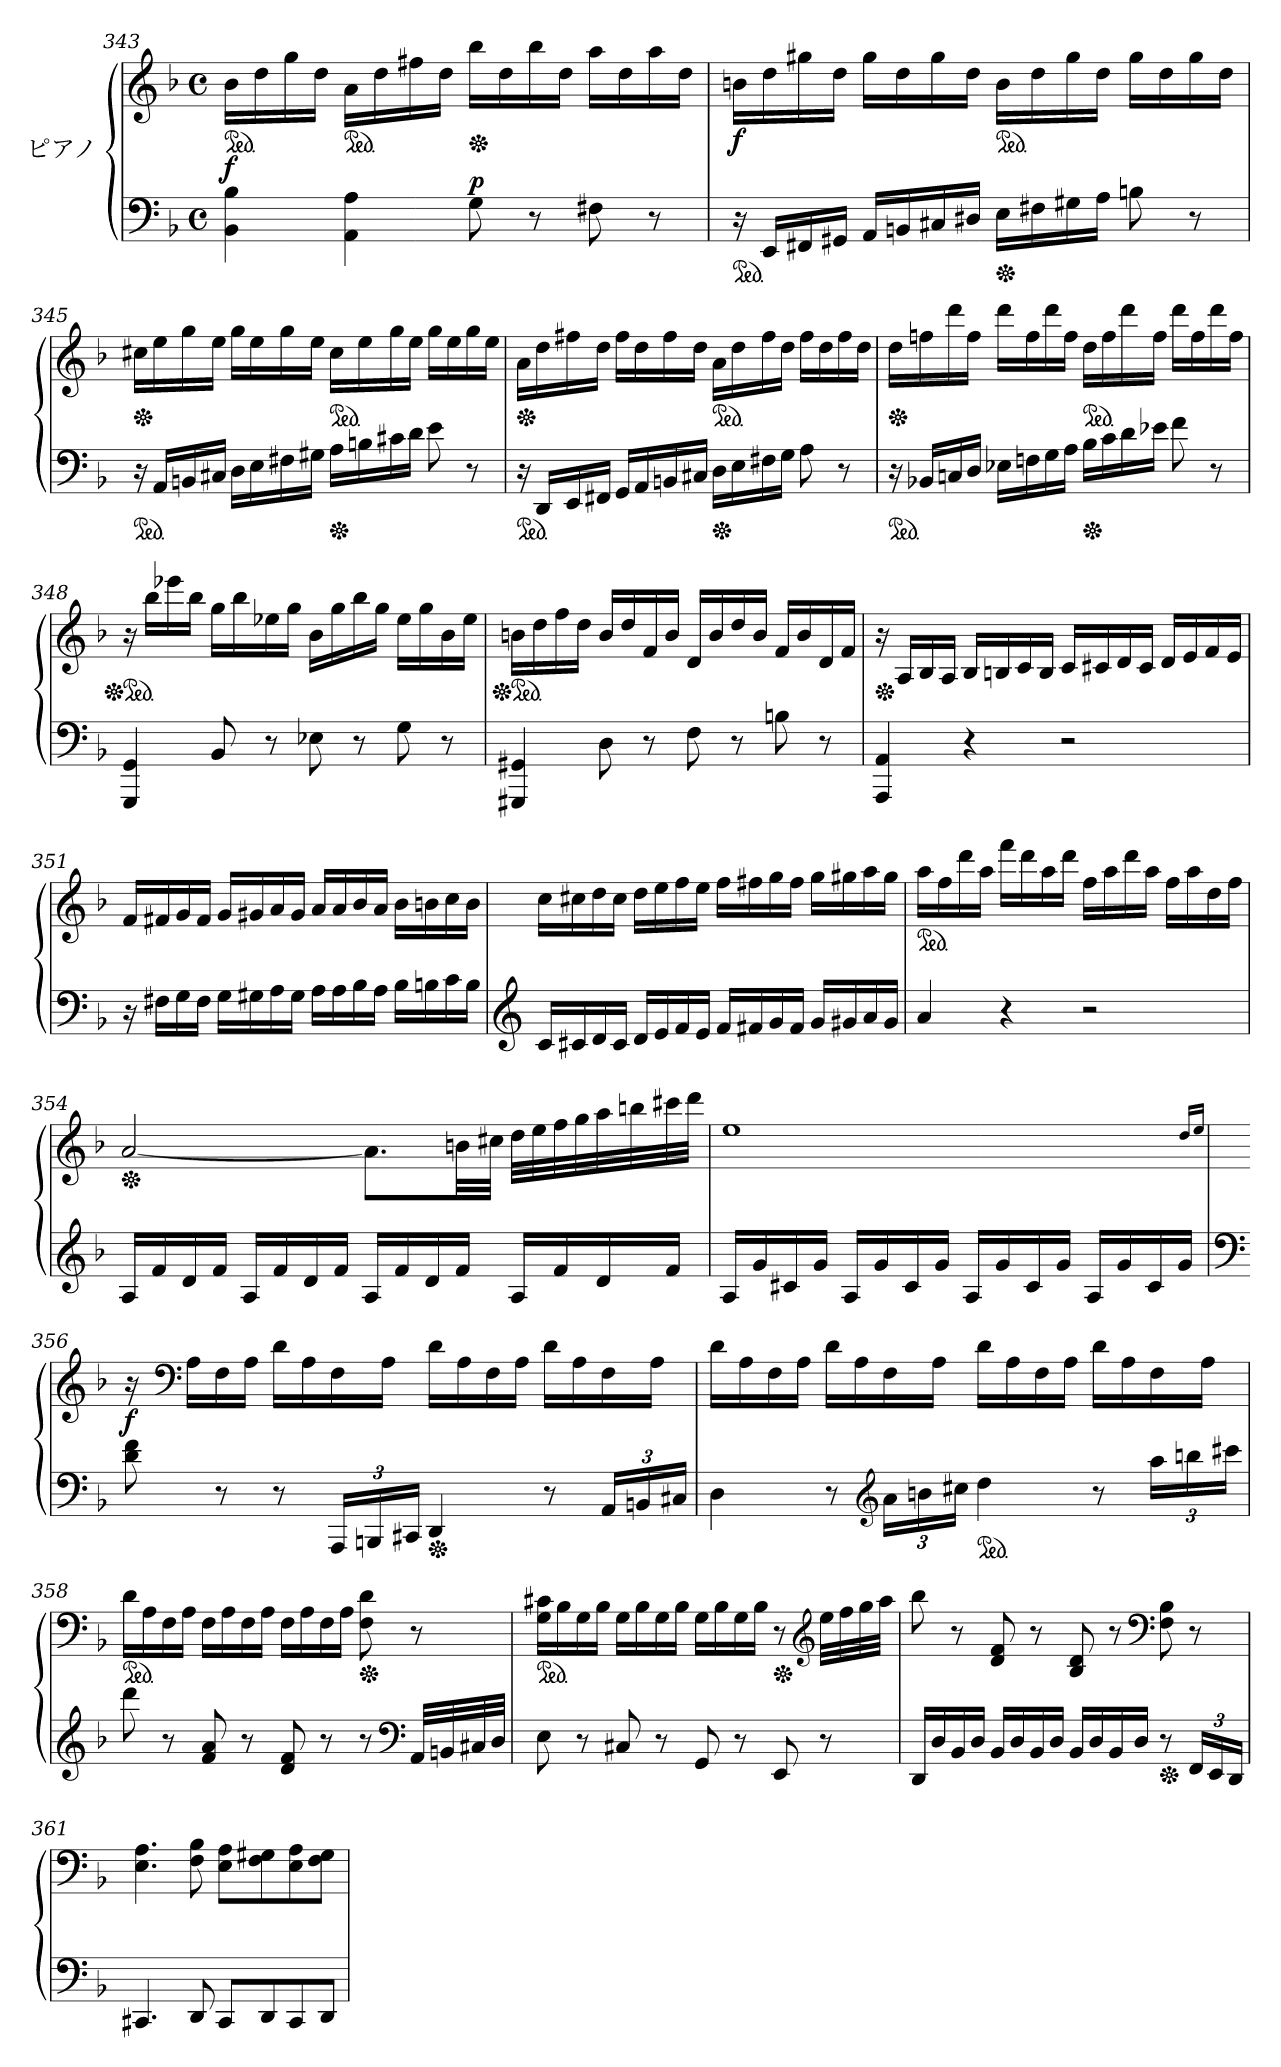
**kern	**kern	**dynam
*part1	*part1	*part1
*staff2	*staff1	*staff1/2
*I"ピアノ	*	*
!!LO:LB:g=z
*clefF4	*clefG2	*
*k[b-]	*k[b-]	*
*M4/4	*M4/4	*
*met(c)	*met(c)	*
*	*ped	*
=343	=343	=343
!	!	!LO:DY:a=2
4BB-\ 4B-\	16b-\LL	f
.	16dd\	.
.	16gg\	.
.	16dd\JJ	.
*	*ped	*
4AA\ 4A\	16a\LL	.
.	16dd\	.
.	16ff#X\	.
.	16dd\JJ	.
*	*Xped	*
!	!	!LO:DY:a=2
8G\	16bb-\LL	p
.	16dd\	.
8r	16bb-\	.
.	16dd\JJ	.
8F#X\	16aa\LL	.
.	16dd\	.
8r	16aa\	.
.	16dd\JJ	.
=344	=344	=344
*ped	*	*
!	!	!LO:DY:b
16r	16bn\LL	f
16EE/LL	16dd\	.
16FF#X/	16gg#X\	.
16GG#X/JJ	16dd\JJ	.
16AA/LL	16gg#\LL	.
16BBn/	16dd\	.
16C#X/	16gg#\	.
16D#X/JJ	16dd\JJ	.
*Xped	*	*
*	*ped	*
16E\LL	16b\LL	.
16F#X\	16dd\	.
16G#X\	16gg#\	.
16A\JJ	16dd\JJ	.
8Bn\	16gg#\LL	.
.	16dd\	.
8r	16gg#\	.
.	16dd\JJ	.
!!LO:LB:g=z
=345	=345	=345
*ped	*	*
*	*Xped	*
16r	16cc#X\LL	.
16AA/LL	16ee\	.
16BBn/	16gg\	.
16C#X/JJ	16ee\JJ	.
16D\LL	16gg\LL	.
16E\	16ee\	.
16F#X\	16gg\	.
16G#X\JJ	16ee\JJ	.
*Xped	*	*
*	*ped	*
16A\LL	16cc#\LL	.
16Bn\	16ee\	.
16c#X\	16gg\	.
16d\JJ	16ee\JJ	.
8e\	16gg\LL	.
.	16ee\	.
8r	16gg\	.
.	16ee\JJ	.
=346	=346	=346
*ped	*	*
*	*Xped	*
16r	16a\LL	.
16DD/LL	16dd\	.
16EE/	16ff#X\	.
16FF#X/JJ	16dd\JJ	.
16GG/LL	16ff#\LL	.
16AA/	16dd\	.
16BBn/	16ff#\	.
16C#X/JJ	16dd\JJ	.
*Xped	*	*
*	*ped	*
16D\LL	16a\LL	.
16E\	16dd\	.
16F#X\	16ff#\	.
16G\JJ	16dd\JJ	.
8A\	16ff#\LL	.
.	16dd\	.
8r	16ff#\	.
.	16dd\JJ	.
!!LO:PB:g=z
=347	=347	=347
*ped	*	*
*	*Xped	*
16r	16dd\LL	.
16BB-X/LL	16ffn\	.
16Cn/	16ddd\	.
16D/JJ	16ff\JJ	.
16E-X\LL	16ddd\LL	.
16Fn\	16ff\	.
16G\	16ddd\	.
16A\JJ	16ff\JJ	.
*Xped	*	*
*	*ped	*
16B-\LL	16dd\LL	.
16c\	16ff\	.
16d\	16ddd\	.
16e-X\JJ	16ff\JJ	.
8f\	16ddd\LL	.
.	16ff\	.
8r	16ddd\	.
.	16ff\JJ	.
=348	=348	=348
*	*Xped	*
*	*ped	*
4GGG/ 4GG/	16r	.
.	16bb-\LL	.
.	16eee-X\	.
.	16bb-\JJ	.
8BB-/	16gg\LL	.
.	16bb-\	.
8r	16ee-X\	.
.	16gg\JJ	.
8E-X\	16b-\LL	.
.	16gg\	.
8r	16bb-\	.
.	16gg\JJ	.
8G\	16ee-\LL	.
.	16gg\	.
8r	16b-\	.
.	16ee-\JJ	.
!!LO:LB:g=z
=349	=349	=349
*	*Xped	*
*	*ped	*
4GGG#X/ 4GG#X/	16bn\LL	.
.	16dd\	.
.	16ff\	.
.	16dd\JJ	.
8D\	16b/LL	.
.	16dd/	.
8r	16f/	.
.	16b/JJ	.
8F\	16d/LL	.
.	16b/	.
8r	16dd/	.
.	16b/JJ	.
8Bn\	16f/LL	.
.	16b/	.
8r	16d/	.
.	16f/JJ	.
=350	=350	=350
*	*Xped	*
4AAA/ 4AA/	16r	.
.	16A/LL	.
.	16B-/	.
.	16A/JJ	.
4r	16B-/LL	.
.	16Bn/	.
.	16c/	.
.	16B/JJ	.
2r	16c/LL	.
.	16c#X/	.
.	16d/	.
.	16c#/JJ	.
.	16d/LL	.
.	16e/	.
.	16f/	.
.	16e/JJ	.
!!LO:LB:g=z
=351	=351	=351
16r	16f/LL	.
16F#X\LL	16f#X/	.
16G\	16g/	.
16F#\JJ	16f#/JJ	.
16G\LL	16g/LL	.
16G#X\	16g#X/	.
16A\	16a/	.
16G#\JJ	16g#/JJ	.
16A\LL	16a/LL	.
16A\	16a/	.
16B-\	16b-/	.
16A\JJ	16a/JJ	.
16B-\LL	16b-\LL	.
16Bn\	16bn\	.
16c\	16cc\	.
16B\JJ	16b\JJ	.
=352	=352	=352
*clefG2	*	*
16c/LL	16cc\LL	.
16c#X/	16cc#X\	.
16d/	16dd\	.
16c#/JJ	16cc#\JJ	.
16d/LL	16dd\LL	.
16e/	16ee\	.
16f/	16ff\	.
16e/JJ	16ee\JJ	.
16f/LL	16ff\LL	.
16f#X/	16ff#X\	.
16g/	16gg\	.
16f#/JJ	16ff#\JJ	.
16g/LL	16gg\LL	.
16g#X/	16gg#X\	.
16a/	16aa\	.
16g#/JJ	16gg#\JJ	.
!!LO:LB:g=z
=353	=353	=353
*	*ped	*
4a/	16aa\LL	.
.	16ff\	.
.	16ddd\	.
.	16aa\JJ	.
4r	16fff\LL	.
.	16ddd\	.
.	16aa\	.
.	16ddd\JJ	.
2r	16ff\LL	.
.	16aa\	.
.	16ddd\	.
.	16aa\JJ	.
.	16ff\LL	.
.	16aa\	.
.	16dd\	.
.	16ff\JJ	.
=354	=354	=354
*	*Xped	*
16A/LL	[2a/	.
16f/	.	.
16d/	.	.
16f/JJ	.	.
16A/LL	.	.
16f/	.	.
16d/	.	.
16f/JJ	.	.
16A/LL	8.a\L]	.
16f/	.	.
16d/	.	.
16f/JJ	32bn\LL	.
.	32cc#X\JJJ	.
16A/LL	32dd\LLL	.
.	32ee\	.
16f/	32ff\	.
.	32gg\	.
16d/	32aa\	.
.	32bbn\	.
16f/JJ	32ccc#X\	.
.	32ddd\JJJ	.
!!LO:LB:g=z
=355	=355	=355
16A/LL	1ee	.
16g/	.	.
16c#X/	.	.
16g/JJ	.	.
16A/LL	.	.
16g/	.	.
16c#/	.	.
16g/JJ	.	.
16A/LL	.	.
16g/	.	.
16c#/	.	.
16g/JJ	.	.
16A/LL	.	.
16g/	.	.
16c#/	.	.
16g/JJ	.	.
.	16qdd/LL	.
.	16qee/JJ	.
=356	=356	=356
*clefF4	*	*
!	!	!LO:DY:a=2
8d\ 8f\	16r	f
*	*clefF4	*
.	16A\LL	.
8r	16F\	.
.	16A\JJ	.
8r	16d\LL	.
.	16A\	.
*Xbrackettup	*	*
24AAA/LL	16F\	.
24BBBn/	.	.
.	16A\JJ	.
24CC#X/JJ	.	.
*Xped	*	*
4DD/	16d\LL	.
.	16A\	.
.	16F\	.
.	16A\JJ	.
8r	16d\LL	.
.	16A\	.
24AA/LL	16F\	.
24BBn/	.	.
.	16A\JJ	.
24C#X/JJ	.	.
!!LO:PB:g=z
=357	=357	=357
4D\	16d\LL	.
.	16A\	.
.	16F\	.
.	16A\JJ	.
8r	16d\LL	.
.	16A\	.
*clefG2	*	*
24a\LL	16F\	.
24bn\	.	.
.	16A\JJ	.
24cc#X\JJ	.	.
*ped	*	*
4dd\	16d\LL	.
.	16A\	.
.	16F\	.
.	16A\JJ	.
8r	16d\LL	.
.	16A\	.
24aa\LL	16F\	.
24bbn\	.	.
.	16A\JJ	.
24ccc#X\JJ	.	.
=358	=358	=358
*	*ped	*
8ddd\	16d\LL	.
.	16A\	.
8r	16F\	.
.	16A\JJ	.
8f/ 8a/	16F\LL	.
.	16A\	.
8r	16F\	.
.	16A\JJ	.
8d/ 8f/	16F\LL	.
.	16A\	.
8r	16F\	.
.	16A\JJ	.
*	*Xped	*
8r	8F\ 8d\	.
*clefF4	*	*
32AA/LLL	8r	.
32BBn/	.	.
32C#X/	.	.
32D/JJJ	.	.
!!LO:LB:g=z
=359	=359	=359
*	*ped	*
8E\	16G\ 16c#X\LL	.
.	16B-\	.
8r	16G\	.
.	16B-\JJ	.
8C#X/	16G\LL	.
.	16B-\	.
8r	16G\	.
.	16B-\JJ	.
8GG/	16G\LL	.
.	16B-\	.
8r	16G\	.
.	16B-\JJ	.
*	*Xped	*
8EE/	8r	.
*	*clefG2	*
8r	32ee\LLL	.
.	32ff\	.
.	32gg\	.
.	32aa\JJJ	.
=360	=360	=360
16DD/LL	8bb-\	.
16D/	.	.
16BB-/	8r	.
16D/JJ	.	.
16BB-/LL	8d/ 8f/	.
16D/	.	.
16BB-/	8r	.
16D/JJ	.	.
16BB-/LL	8B-/ 8d/	.
16D/	.	.
16BB-/	8r	.
16D/JJ	.	.
*	*clefF4	*
*Xped	*	*
8r	8F\ 8B-\	.
24FF/LL	8r	.
24EE/	.	.
24DD/JJ	.	.
!!LO:LB:g=z
=361	=361	=361
4.CC#X/	4.E\ 4.A\	.
8DD/	8F\ 8B-\	.
8CC#/L	8E\ 8A\L	.
8DD/	8F\ 8G#X\	.
8CC#/	8E\ 8A\	.
8DD/J	8F\ 8G#\J	.
=	=	=
*-	*-	*-
